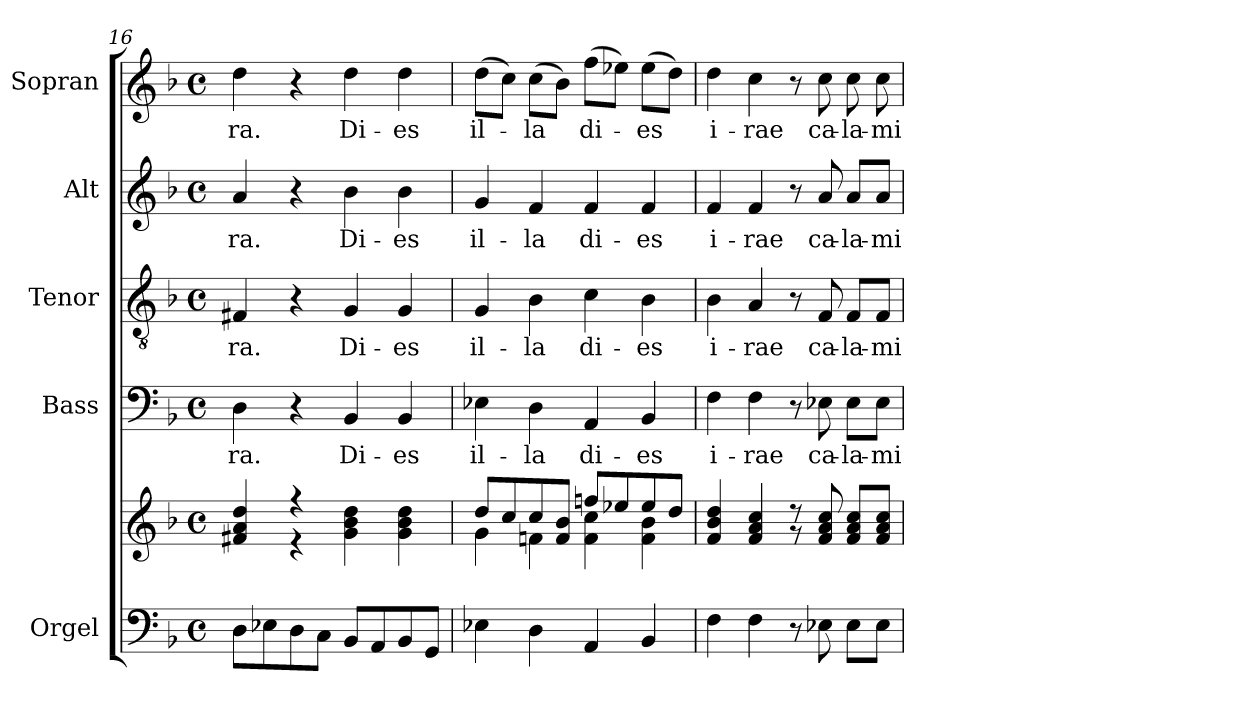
**kern	**kern	**kern	**text	**kern	**text	**kern	**text	**kern	**text
*part5	*part5	*part4	*part4	*part3	*part3	*part2	*part2	*part1	*part1
*staff6	*staff5	*staff4	*staff4	*staff3	*staff3	*staff2	*staff2	*staff1	*staff1
*I"Orgel	*	*I"Bass	*	*I"Tenor	*	*I"Alt	*	*I"Sopran	*
*I'Org.	*	*I'B.	*	*I'T.	*	*I'A.	*	*I'S.	*
!!LO:LB:g=z
*clefF4	*clefG2	*clefF4	*	*clefGv2	*	*clefG2	*	*clefG2	*
*	*	*	*	*ITrd7c12	*	*	*	*	*
*k[b-]	*k[b-]	*k[b-]	*	*k[b-]	*	*k[b-]	*	*k[b-]	*
*F:	*F:	*F:	*	*F:	*	*F:	*	*F:	*
*M4/4	*M4/4	*M4/4	*	*M4/4	*	*M4/4	*	*M4/4	*
*met(c)	*met(c)	*met(c)	*	*met(c)	*	*met(c)	*	*met(c)	*
=16	=16	=16	=16	=16	=16	=16	=16	=16	=16
*	*^	*	*	*	*	*	*	*	*
!	!	!	!	!LO:LY:b:color=#000000	!	!	!	!	!	!
!	!	!	!	!	!	!LO:LY:b:color=#000000	!	!	!	!
!	!	!	!	!	!	!	!	!LO:LY:b:color=#000000	!	!
!	!	!	!	!	!	!	!	!	!	!LO:LY:b:color=#000000
8Di\L	4f#Xi/ 4ai 4ddi	4ryy	4Di\	-ra.	4FF#Xi/	-ra.	4ai/	-ra.	4ddi\	-ra.
8E-Xi\	.	.	.	.	.	.	.	.	.	.
8Di\	4r	4r	4r	.	4r	.	4r	.	4r	.
8Ci\J	.	.	.	.	.	.	.	.	.	.
!	!	!	!	!LO:LY:b:color=#000000	!	!	!	!	!	!
!	!	!	!	!	!	!LO:LY:b:color=#000000	!	!	!	!
!	!	!	!	!	!	!	!	!LO:LY:b:color=#000000	!	!
!	!	!	!	!	!	!	!	!	!	!LO:LY:b:color=#000000
8BB-i/L	4gi\ 4b-i 4ddi	2ryy	4BB-i/	Di-	4GGi/	Di-	4b-i\	Di-	4ddi\	Di-
8AAi/	.	.	.	.	.	.	.	.	.	.
!	!	!	!	!LO:LY:b:color=#000000	!	!	!	!	!	!
!	!	!	!	!	!	!LO:LY:b:color=#000000	!	!	!	!
!	!	!	!	!	!	!	!	!LO:LY:b:color=#000000	!	!
!	!	!	!	!	!	!	!	!	!	!LO:LY:b:color=#000000
8BB-i/	4gi\ 4b-i 4ddi	.	4BB-i/	-es	4GGi/	-es	4b-i\	-es	4ddi\	-es
8GGi/J	.	.	.	.	.	.	.	.	.	.
=17	=17	=17	=17	=17	=17	=17	=17	=17	=17	=17
!	!	!	!	!LO:LY:b:color=#000000	!	!	!	!	!	!
!	!	!	!	!	!	!LO:LY:b:color=#000000	!	!	!	!
!	!	!	!	!	!	!	!	!LO:LY:b:color=#000000	!	!
!	!	!	!	!	!	!	!	!	!	!LO:LY:b:color=#000000
4E-Xi\	8ddi/L	4gi\	4E-Xi\	il-	4GGi/	il-	4gi/	il-	(8ddi\L	il-
.	8cci/	.	.	.	.	.	.	.	8cci\J)	.
!	!	!	!	!LO:LY:b:color=#000000	!	!	!	!	!	!
!	!	!	!	!	!	!LO:LY:b:color=#000000	!	!	!	!
!	!	!	!	!	!	!	!	!LO:LY:b:color=#000000	!	!
!	!	!	!	!	!	!	!	!	!	!LO:LY:b:color=#000000
4Di\	8cci/	4fni\	4Di\	-la	4BB-i\	-la	4fi/	-la	(8cci\L	-la
.	8fi/ 8b-iJ	.	.	.	.	.	.	.	8b-i\J)	.
!	!	!	!	!LO:LY:b:color=#000000	!	!	!	!	!	!
!	!	!	!	!	!	!LO:LY:b:color=#000000	!	!	!	!
!	!	!	!	!	!	!	!	!LO:LY:b:color=#000000	!	!
!	!	!	!	!	!	!	!	!	!	!LO:LY:b:color=#000000
4AAi/	8ffni/L	4fi\ 4cci	4AAi/	di-	4Ci\	di-	4fi/	di-	(8ffi\L	di-
.	8ee-Xi/	.	.	.	.	.	.	.	8ee-Xi\J)	.
!	!	!	!	!LO:LY:b:color=#000000	!	!	!	!	!	!
!	!	!	!	!	!	!LO:LY:b:color=#000000	!	!	!	!
!	!	!	!	!	!	!	!	!LO:LY:b:color=#000000	!	!
!	!	!	!	!	!	!	!	!	!	!LO:LY:b:color=#000000
4BB-i/	8ee-i/	4fi\ 4b-i	4BB-i/	-es	4BB-i\	-es	4fi/	-es	(8ee-i\L	-es
.	8ddi/J	.	.	.	.	.	.	.	8ddi\J)	.
=18	=18	=18	=18	=18	=18	=18	=18	=18	=18	=18
!	!	!	!	!LO:LY:b:color=#000000	!	!	!	!	!	!
!	!	!	!	!	!	!LO:LY:b:color=#000000	!	!	!	!
!	!	!	!	!	!	!	!	!LO:LY:b:color=#000000	!	!
!	!	!	!	!	!	!	!	!	!	!LO:LY:b:color=#000000
4Fi\	4fi/ 4b-i 4ddi	2ryy	4Fi\	i-	4BB-i\	i-	4fi/	i-	4ddi\	i-
!	!	!	!	!LO:LY:b:color=#000000	!	!	!	!	!	!
!	!	!	!	!	!	!LO:LY:b:color=#000000	!	!	!	!
!	!	!	!	!	!	!	!	!LO:LY:b:color=#000000	!	!
!	!	!	!	!	!	!	!	!	!	!LO:LY:b:color=#000000
4Fi\	4fi/ 4ai 4cci	.	4Fi\	-rae	4AAi/	-rae	4fi/	-rae	4cci\	-rae
8r	8r	8r	8r	.	8r	.	8r	.	8r	.
!	!	!	!	!LO:LY:b:color=#000000	!	!	!	!	!	!
!	!	!	!	!	!	!LO:LY:b:color=#000000	!	!	!	!
!	!	!	!	!	!	!	!	!LO:LY:b:color=#000000	!	!
!	!	!	!	!	!	!	!	!	!	!LO:LY:b:color=#000000
8E-Xi\	8fi/ 8ai 8cci	4.ryy	8E-Xi\	ca-	8FFi/	ca-	8ai/	ca-	8cci\	ca-
!	!	!	!	!LO:LY:b:color=#000000	!	!	!	!	!	!
!	!	!	!	!	!	!LO:LY:b:color=#000000	!	!	!	!
!	!	!	!	!	!	!	!	!LO:LY:b:color=#000000	!	!
!	!	!	!	!	!	!	!	!	!	!LO:LY:b:color=#000000
8E-i\L	8fi/ 8ai 8cciL	.	8E-i\L	-la-	8FFi/L	-la-	8ai/L	-la-	8cci\	-la-
!	!	!	!	!LO:LY:b:color=#000000	!	!	!	!	!	!
!	!	!	!	!	!	!LO:LY:b:color=#000000	!	!	!	!
!	!	!	!	!	!	!	!	!LO:LY:b:color=#000000	!	!
!	!	!	!	!	!	!	!	!	!	!LO:LY:b:color=#000000
8E-i\J	8fi/ 8ai 8cciJ	.	8E-i\J	-mi-	8FFi/J	-mi-	8ai/J	-mi-	8cci\	-mi-
*	*v	*v	*	*	*	*	*	*	*	*
=	=	=	=	=	=	=	=	=	=
*-	*-	*-	*-	*-	*-	*-	*-	*-	*-
